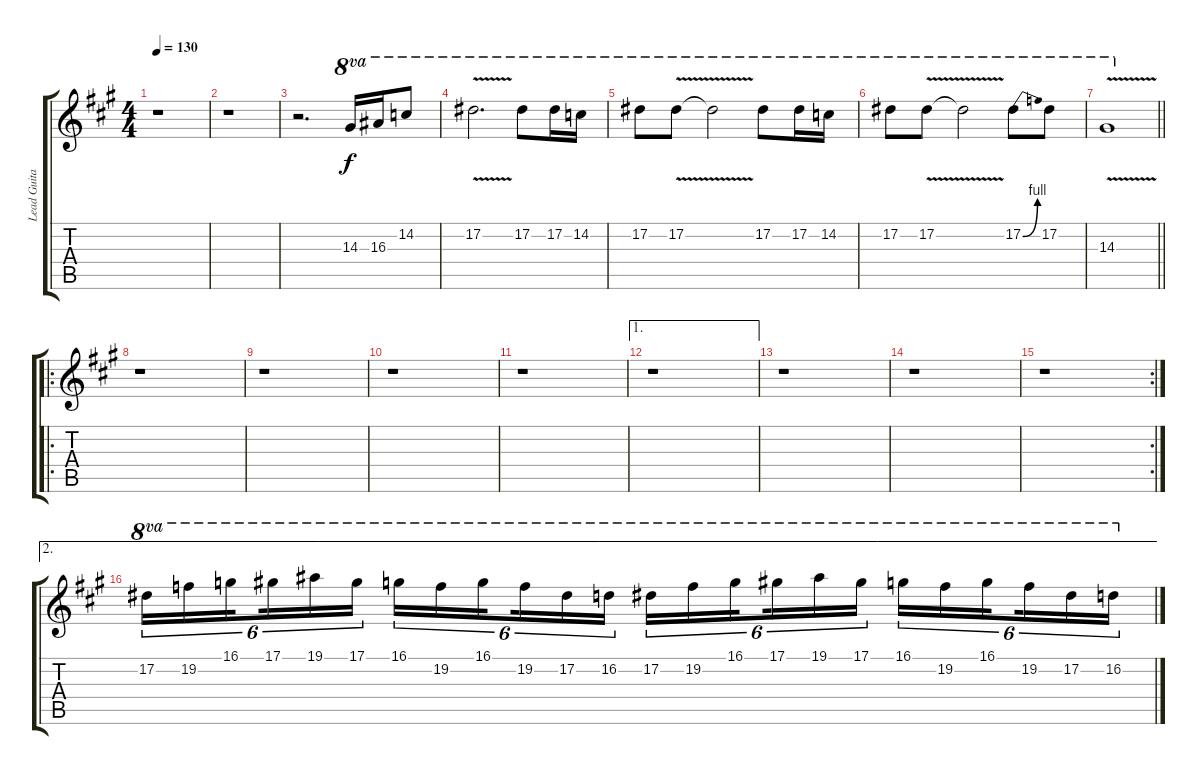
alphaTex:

\track ("Lead Guitar" "Lead Guita") {instrument overdrivenguitar}
\staff {score tabs}
\tuning (Eb4 Bb3 Gb3 Db3 Ab2 Eb2) {hide}
\ts (4 4)
\tempo 130
\clef g2
\ks a
r.1{dy f} |
r.1 |
r.2{d} 14.3.16{ot 8va} 16.3.16{ot 8va} 14.2.8{ot 8va} |
17.2{v}.2{d ot 8va} 17.2.8{ot 8va} 17.2.16{ot 8va} 14.2.16{ot 8va} |
17.2.8{ot 8va} 17.2{v}.8{ot 8va} 17.2{v t}.2{ot 8va} 17.2.8{ot 8va} 17.2.16{ot 8va} 14.2.16{ot 8va} |
17.2.8{ot 8va} 17.2{v}.8{ot 8va} 17.2{v t}.2{ot 8va} 17.2{be (bend 0 0 60 4)}.8{ot 8va} 17.2.8{ot 8va} |
\barLineRight lightlight
14.3{v}.1{ot 8va} |
\ro
r.1 |
r.1 |
r.1 |
r.1 |
\ae 1
r.1 |
r.1 |
r.1 |
\rc 2
r.1 |
\ae 2
17.2.16{tu (6 4) ot 8va} 19.2.16{tu (6 4) ot 8va} 16.1.16{tu (6 4) ot 8va beam splitsecondary} 17.1.16{tu (6 4) ot 8va} 19.1.16{tu (6 4) ot 8va} 17.1.16{tu (6 4) ot 8va} 16.1.16{tu (6 4) ot 8va} 19.2.16{tu (6 4) ot 8va} 16.1.16{tu (6 4) ot 8va beam splitsecondary} 19.2.16{tu (6 4) ot 8va} 17.2.16{tu (6 4) ot 8va} 16.2.16{tu (6 4) ot 8va} 17.2.16{tu (6 4) ot 8va} 19.2.16{tu (6 4) ot 8va} 16.1.16{tu (6 4) ot 8va beam splitsecondary} 17.1.16{tu (6 4) ot 8va} 19.1.16{tu (6 4) ot 8va} 17.1.16{tu (6 4) ot 8va} 16.1.16{tu (6 4) ot 8va} 19.2.16{tu (6 4) ot 8va} 16.1.16{tu (6 4) ot 8va beam splitsecondary} 19.2.16{tu (6 4) ot 8va} 17.2.16{tu (6 4) ot 8va} 16.2.16{tu (6 4) ot 8va}
